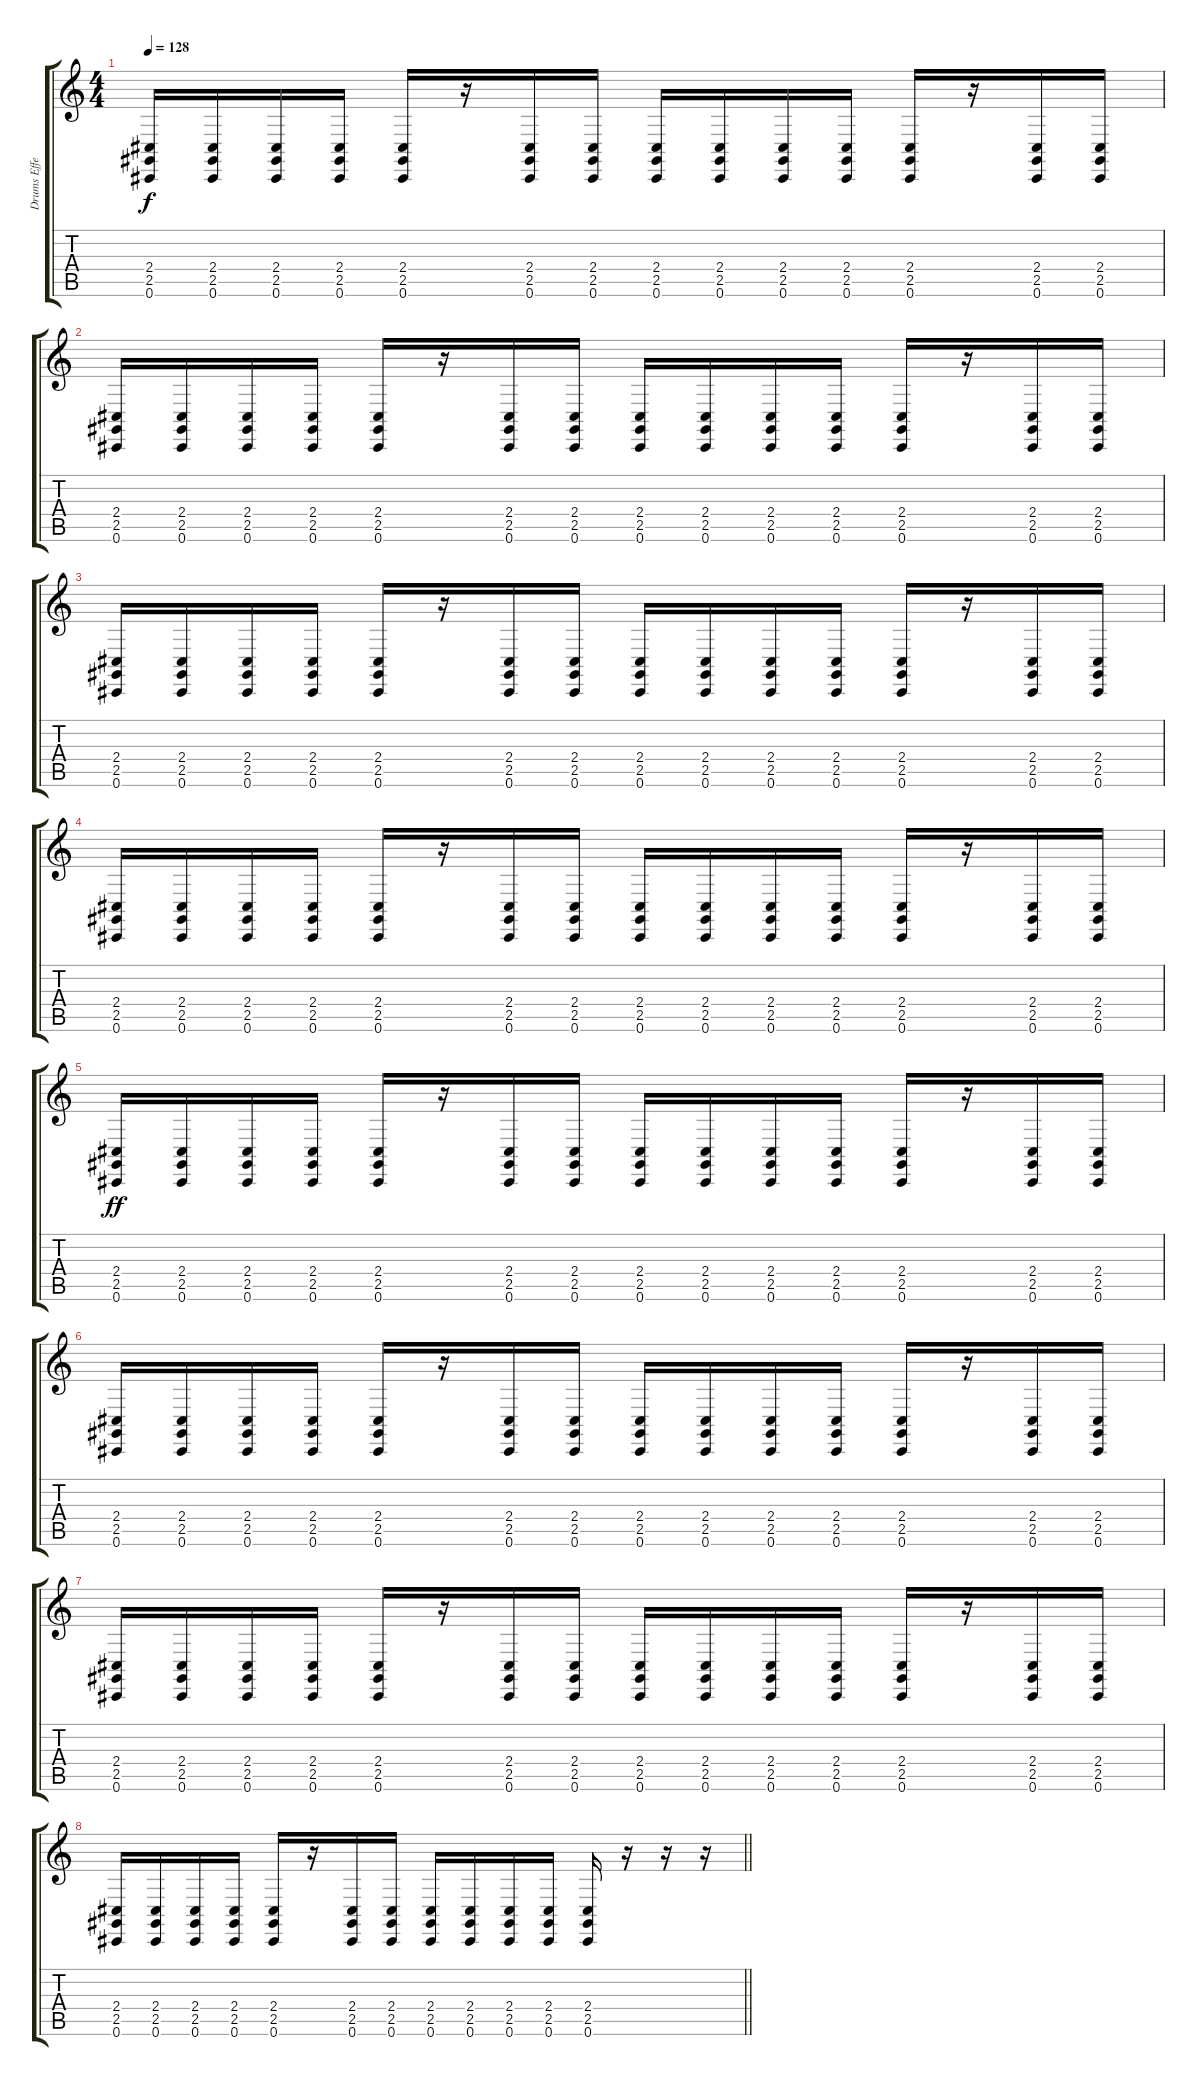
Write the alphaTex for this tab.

\track ("Drums Effect" "Drums Effe") {instrument taikodrum}
\staff {score tabs}
\tuning (Db4 Ab3 E3 B2 Gb2 Db2) {hide}
\ts (4 4)
\tempo 128
\clef g2
\ks c
(2.4 2.5 0.6).16{dy f} (2.4 2.5 0.6).16 (2.4 2.5 0.6).16 (2.4 2.5 0.6).16 (2.4 2.5 0.6).16 r.16 (2.4 2.5 0.6).16 (2.4 2.5 0.6).16 (2.4 2.5 0.6).16 (2.4 2.5 0.6).16 (2.4 2.5 0.6).16 (2.4 2.5 0.6).16 (2.4 2.5 0.6).16 r.16 (2.4 2.5 0.6).16 (2.4 2.5 0.6).16 |
(2.4 2.5 0.6).16 (2.4 2.5 0.6).16 (2.4 2.5 0.6).16 (2.4 2.5 0.6).16 (2.4 2.5 0.6).16 r.16 (2.4 2.5 0.6).16 (2.4 2.5 0.6).16 (2.4 2.5 0.6).16 (2.4 2.5 0.6).16 (2.4 2.5 0.6).16 (2.4 2.5 0.6).16 (2.4 2.5 0.6).16 r.16 (2.4 2.5 0.6).16 (2.4 2.5 0.6).16 |
(2.4 2.5 0.6).16 (2.4 2.5 0.6).16 (2.4 2.5 0.6).16 (2.4 2.5 0.6).16 (2.4 2.5 0.6).16 r.16 (2.4 2.5 0.6).16 (2.4 2.5 0.6).16 (2.4 2.5 0.6).16 (2.4 2.5 0.6).16 (2.4 2.5 0.6).16 (2.4 2.5 0.6).16 (2.4 2.5 0.6).16 r.16 (2.4 2.5 0.6).16 (2.4 2.5 0.6).16 |
(2.4 2.5 0.6).16 (2.4 2.5 0.6).16 (2.4 2.5 0.6).16 (2.4 2.5 0.6).16 (2.4 2.5 0.6).16 r.16 (2.4 2.5 0.6).16 (2.4 2.5 0.6).16 (2.4 2.5 0.6).16 (2.4 2.5 0.6).16 (2.4 2.5 0.6).16 (2.4 2.5 0.6).16 (2.4 2.5 0.6).16 r.16 (2.4 2.5 0.6).16 (2.4 2.5 0.6).16 |
(2.4 2.5 0.6).16{dy ff} (2.4 2.5 0.6).16 (2.4 2.5 0.6).16 (2.4 2.5 0.6).16 (2.4 2.5 0.6).16 r.16 (2.4 2.5 0.6).16 (2.4 2.5 0.6).16 (2.4 2.5 0.6).16 (2.4 2.5 0.6).16 (2.4 2.5 0.6).16 (2.4 2.5 0.6).16 (2.4 2.5 0.6).16 r.16 (2.4 2.5 0.6).16 (2.4 2.5 0.6).16 |
(2.4 2.5 0.6).16 (2.4 2.5 0.6).16 (2.4 2.5 0.6).16 (2.4 2.5 0.6).16 (2.4 2.5 0.6).16 r.16 (2.4 2.5 0.6).16 (2.4 2.5 0.6).16 (2.4 2.5 0.6).16 (2.4 2.5 0.6).16 (2.4 2.5 0.6).16 (2.4 2.5 0.6).16 (2.4 2.5 0.6).16 r.16 (2.4 2.5 0.6).16 (2.4 2.5 0.6).16 |
(2.4 2.5 0.6).16 (2.4 2.5 0.6).16 (2.4 2.5 0.6).16 (2.4 2.5 0.6).16 (2.4 2.5 0.6).16 r.16 (2.4 2.5 0.6).16 (2.4 2.5 0.6).16 (2.4 2.5 0.6).16 (2.4 2.5 0.6).16 (2.4 2.5 0.6).16 (2.4 2.5 0.6).16 (2.4 2.5 0.6).16 r.16 (2.4 2.5 0.6).16 (2.4 2.5 0.6).16 |
\barLineRight lightlight
(2.4 2.5 0.6).16 (2.4 2.5 0.6).16 (2.4 2.5 0.6).16 (2.4 2.5 0.6).16 (2.4 2.5 0.6).16 r.16 (2.4 2.5 0.6).16 (2.4 2.5 0.6).16 (2.4 2.5 0.6).16 (2.4 2.5 0.6).16 (2.4 2.5 0.6).16 (2.4 2.5 0.6).16 (2.4 2.5 0.6).16 r.16 r.16 r.16
